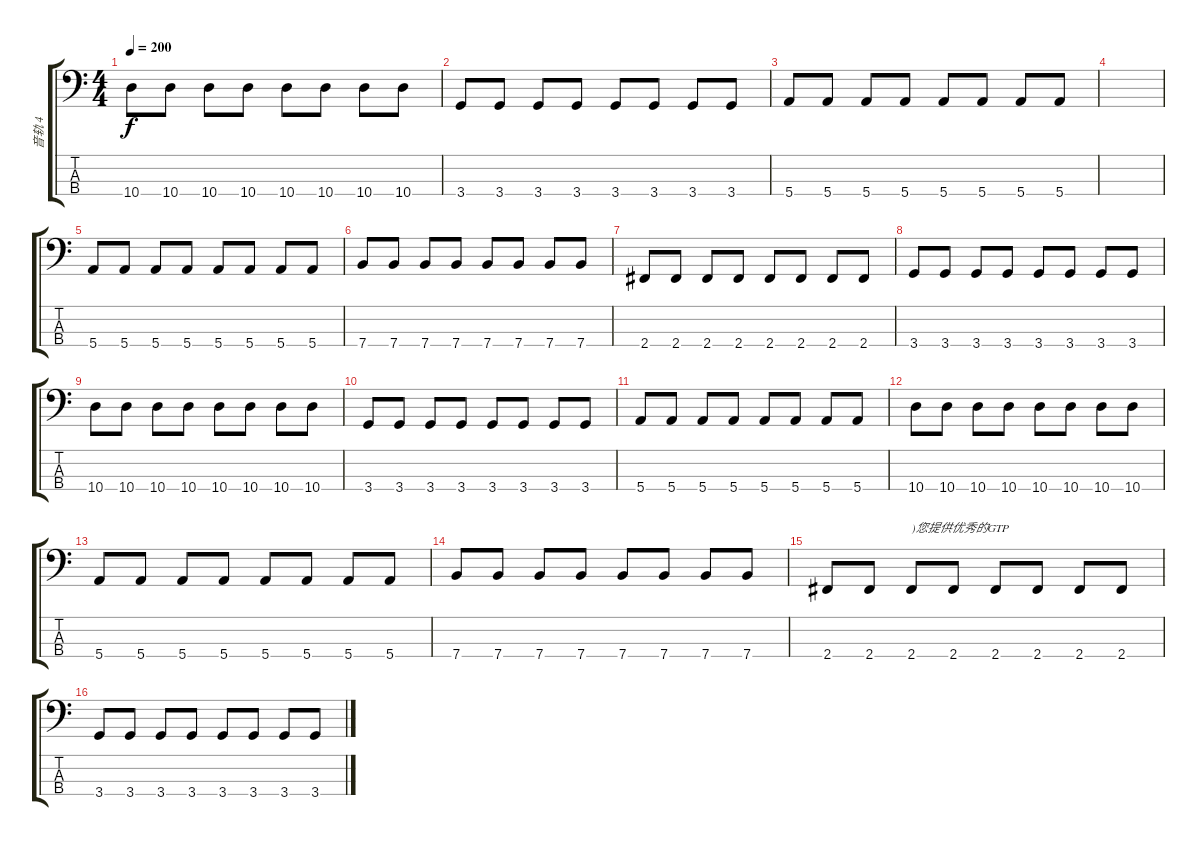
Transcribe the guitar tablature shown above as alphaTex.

\track ("音轨 4" "音轨 4") {instrument synthbass2}
\staff {score tabs}
\tuning (G2 D2 A1 E1) {hide}
\ts (4 4)
\tempo 200
\clef f4
\ks c
10.4.8{dy f} 10.4.8 10.4.8 10.4.8 10.4.8 10.4.8 10.4.8 10.4.8 |
3.4.8 3.4.8 3.4.8 3.4.8 3.4.8 3.4.8 3.4.8 3.4.8 |
5.4.8 5.4.8 5.4.8 5.4.8 5.4.8 5.4.8 5.4.8 5.4.8 |
|
5.4.8 5.4.8 5.4.8 5.4.8 5.4.8 5.4.8 5.4.8 5.4.8 |
7.4.8 7.4.8 7.4.8 7.4.8 7.4.8 7.4.8 7.4.8 7.4.8 |
2.4.8 2.4.8 2.4.8 2.4.8 2.4.8 2.4.8 2.4.8 2.4.8 |
3.4.8 3.4.8 3.4.8 3.4.8 3.4.8 3.4.8 3.4.8 3.4.8 |
10.4.8 10.4.8 10.4.8 10.4.8 10.4.8 10.4.8 10.4.8 10.4.8 |
3.4.8 3.4.8 3.4.8 3.4.8 3.4.8 3.4.8 3.4.8 3.4.8 |
5.4.8 5.4.8 5.4.8 5.4.8 5.4.8 5.4.8 5.4.8 5.4.8 |
10.4.8 10.4.8 10.4.8 10.4.8 10.4.8 10.4.8 10.4.8 10.4.8 |
5.4.8 5.4.8 5.4.8 5.4.8 5.4.8 5.4.8 5.4.8 5.4.8 |
7.4.8 7.4.8 7.4.8 7.4.8 7.4.8 7.4.8 7.4.8 7.4.8 |
2.4.8 2.4.8 2.4.8{txt ")您提供优秀的GTP"} 2.4.8 2.4.8 2.4.8 2.4.8 2.4.8 |
3.4.8 3.4.8 3.4.8 3.4.8 3.4.8 3.4.8 3.4.8 3.4.8
